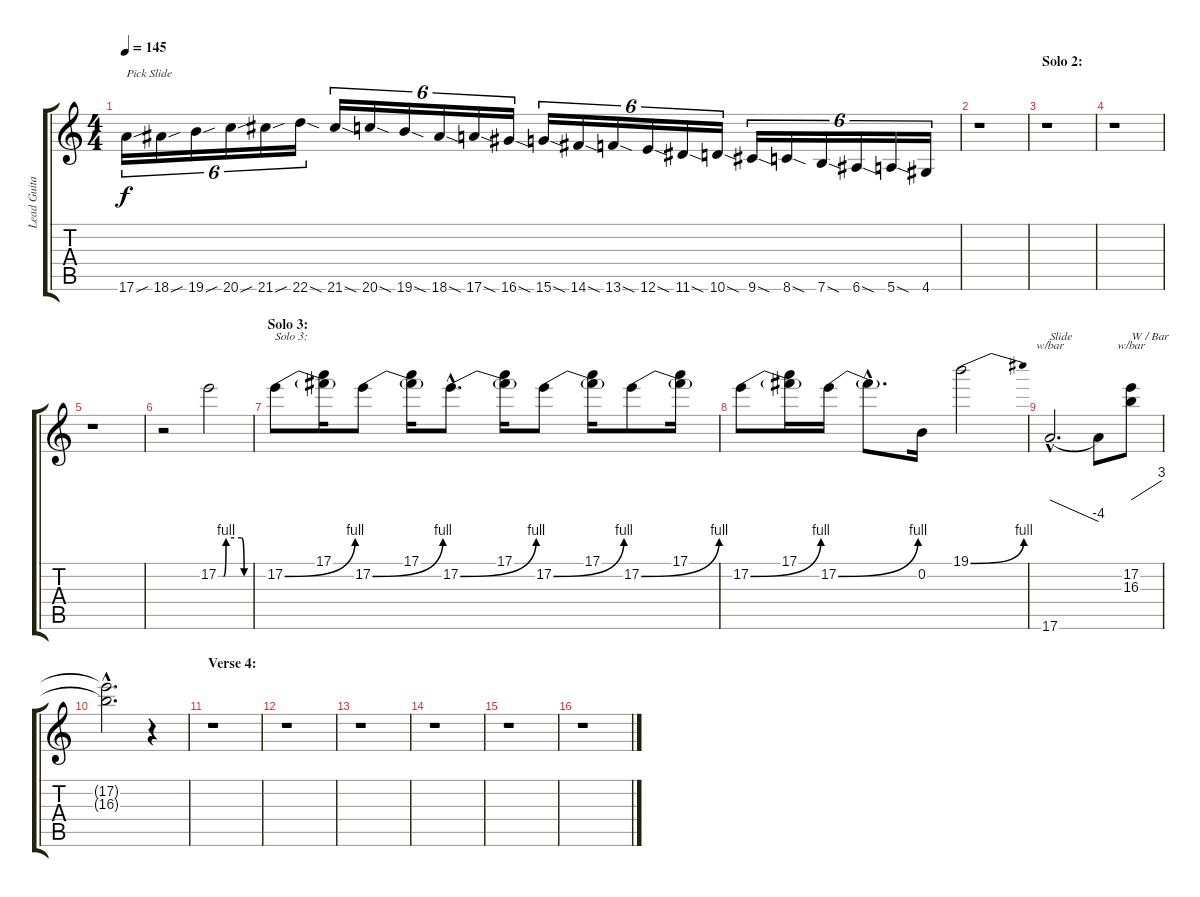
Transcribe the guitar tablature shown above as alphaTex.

\track ("Lead Guitar I" "Lead Guita") {instrument distortionguitar}
\staff {score tabs}
\tuning (E4 B3 G3 D3 A2 E2) {hide}
\ts (4 4)
\tempo 145
\clef g2
\ks c
17.6{sou}.16{tu (6 4) txt "Pick Slide" dy f instrument guitarfretnoise} 18.6{sou}.16{tu (6 4)} 19.6{sou}.16{tu (6 4)} 20.6{sou}.16{tu (6 4)} 21.6{sou}.16{tu (6 4)} 22.6{sod}.16{tu (6 4)} 21.6{sod}.16{tu (6 4)} 20.6{sod}.16{tu (6 4)} 19.6{sod}.16{tu (6 4)} 18.6{sod}.16{tu (6 4)} 17.6{sod}.16{tu (6 4)} 16.6{sod}.16{tu (6 4)} 15.6{sod}.16{tu (6 4)} 14.6{sod}.16{tu (6 4)} 13.6{sod}.16{tu (6 4)} 12.6{sod}.16{tu (6 4)} 11.6{sod}.16{tu (6 4)} 10.6{sod}.16{tu (6 4)} 9.6{sod}.16{tu (6 4)} 8.6{sod}.16{tu (6 4)} 7.6{sod}.16{tu (6 4)} 6.6{sod}.16{tu (6 4)} 5.6{sod}.16{tu (6 4)} 4.6.16{tu (6 4)} |
r.1{instrument distortionguitar} |
\section ("" "Solo 2:")
r.1 |
r.1 |
r.1 |
r.2 17.2{be (custom 0 0 10 0 15 4 45 4 50 0 60 0)}.2{instrument distortionguitar} |
\section ("" "Solo 3:")
17.2{be (bend 0 0 60 4)}.8{txt "Solo 3:"} (17.1 17.2{t}).16 17.2{be (bend 0 0 60 4)}.8 (17.1 17.2{t}).16 17.2{be (bend 0 0 60 4) hac}.8{d} (17.1 17.2{t}).16 17.2{be (bend 0 0 60 4)}.8 (17.1 17.2{t}).16 17.2{be (bend 0 0 60 4)}.8 (17.1 17.2{t}).16 |
17.2{be (bend 0 0 60 4)}.8 (17.1 17.2{t}).16 17.2{be (bend 0 0 60 4)}.16 17.2{hac t}.8{d} 0.2.16 19.1{be (bend 0 0 60 4)}.2 |
17.6{hac}.2{d tbe (dive default 0 0 60 -16) txt "Slide"} 17.6{t}.8 (17.2 16.3).8{tbe (dive default 0 0 60 12) txt "W / Bar"} |
(17.2{hac t} 16.3{hac t}).2{d} r.4 |
\section ("" "Verse 4:")
r.1 |
r.1 |
r.1 |
r.1 |
r.1 |
r.1
